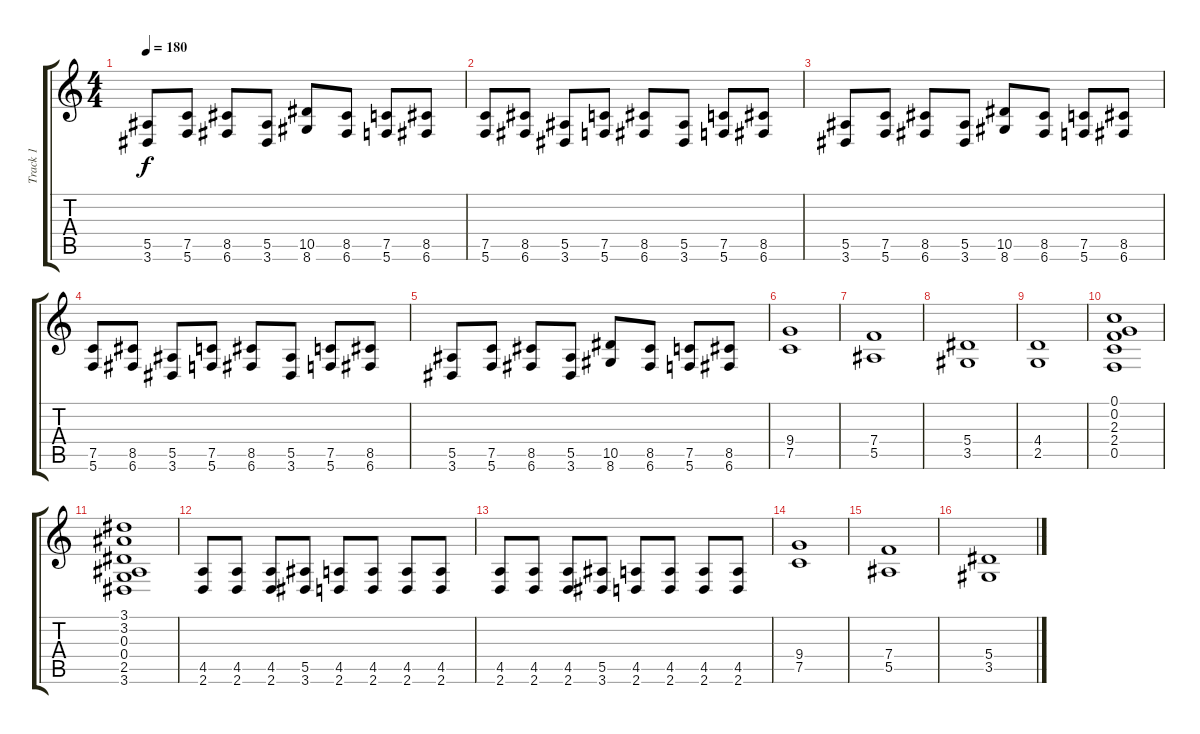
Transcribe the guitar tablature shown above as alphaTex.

\track ("Track 1" "Track 1") {instrument distortionguitar}
\staff {score tabs}
\tuning (C4 G3 Eb3 Bb2 F2 C2) {hide}
\ts (4 4)
\tempo 180
\clef g2
\ks c
(5.5 3.6).8{dy f} (7.5 5.6).8 (8.5 6.6).8 (5.5 3.6).8 (10.5 8.6).8 (8.5 6.6).8 (7.5 5.6).8 (8.5 6.6).8 |
(7.5 5.6).8 (8.5 6.6).8 (5.5 3.6).8 (7.5 5.6).8 (8.5 6.6).8 (5.5 3.6).8 (7.5 5.6).8 (8.5 6.6).8 |
(5.5 3.6).8 (7.5 5.6).8 (8.5 6.6).8 (5.5 3.6).8 (10.5 8.6).8 (8.5 6.6).8 (7.5 5.6).8 (8.5 6.6).8 |
(7.5 5.6).8 (8.5 6.6).8 (5.5 3.6).8 (7.5 5.6).8 (8.5 6.6).8 (5.5 3.6).8 (7.5 5.6).8 (8.5 6.6).8 |
(5.5 3.6).8 (7.5 5.6).8 (8.5 6.6).8 (5.5 3.6).8 (10.5 8.6).8 (8.5 6.6).8 (7.5 5.6).8 (8.5 6.6).8 |
(9.4 7.5).1 |
(7.4 5.5).1 |
(5.4 3.5).1 |
(4.4 2.5).1 |
(0.1 0.2 2.3 2.4 0.5).1 |
(3.1 3.2 0.3 0.4 2.5 3.6).1 |
(4.5 2.6).8 (4.5 2.6).8 (4.5 2.6).8 (5.5 3.6).8 (4.5 2.6).8 (4.5 2.6).8 (4.5 2.6).8 (4.5 2.6).8 |
(4.5 2.6).8 (4.5 2.6).8 (4.5 2.6).8 (5.5 3.6).8 (4.5 2.6).8 (4.5 2.6).8 (4.5 2.6).8 (4.5 2.6).8 |
(9.4 7.5).1 |
(7.4 5.5).1 |
(5.4 3.5).1
